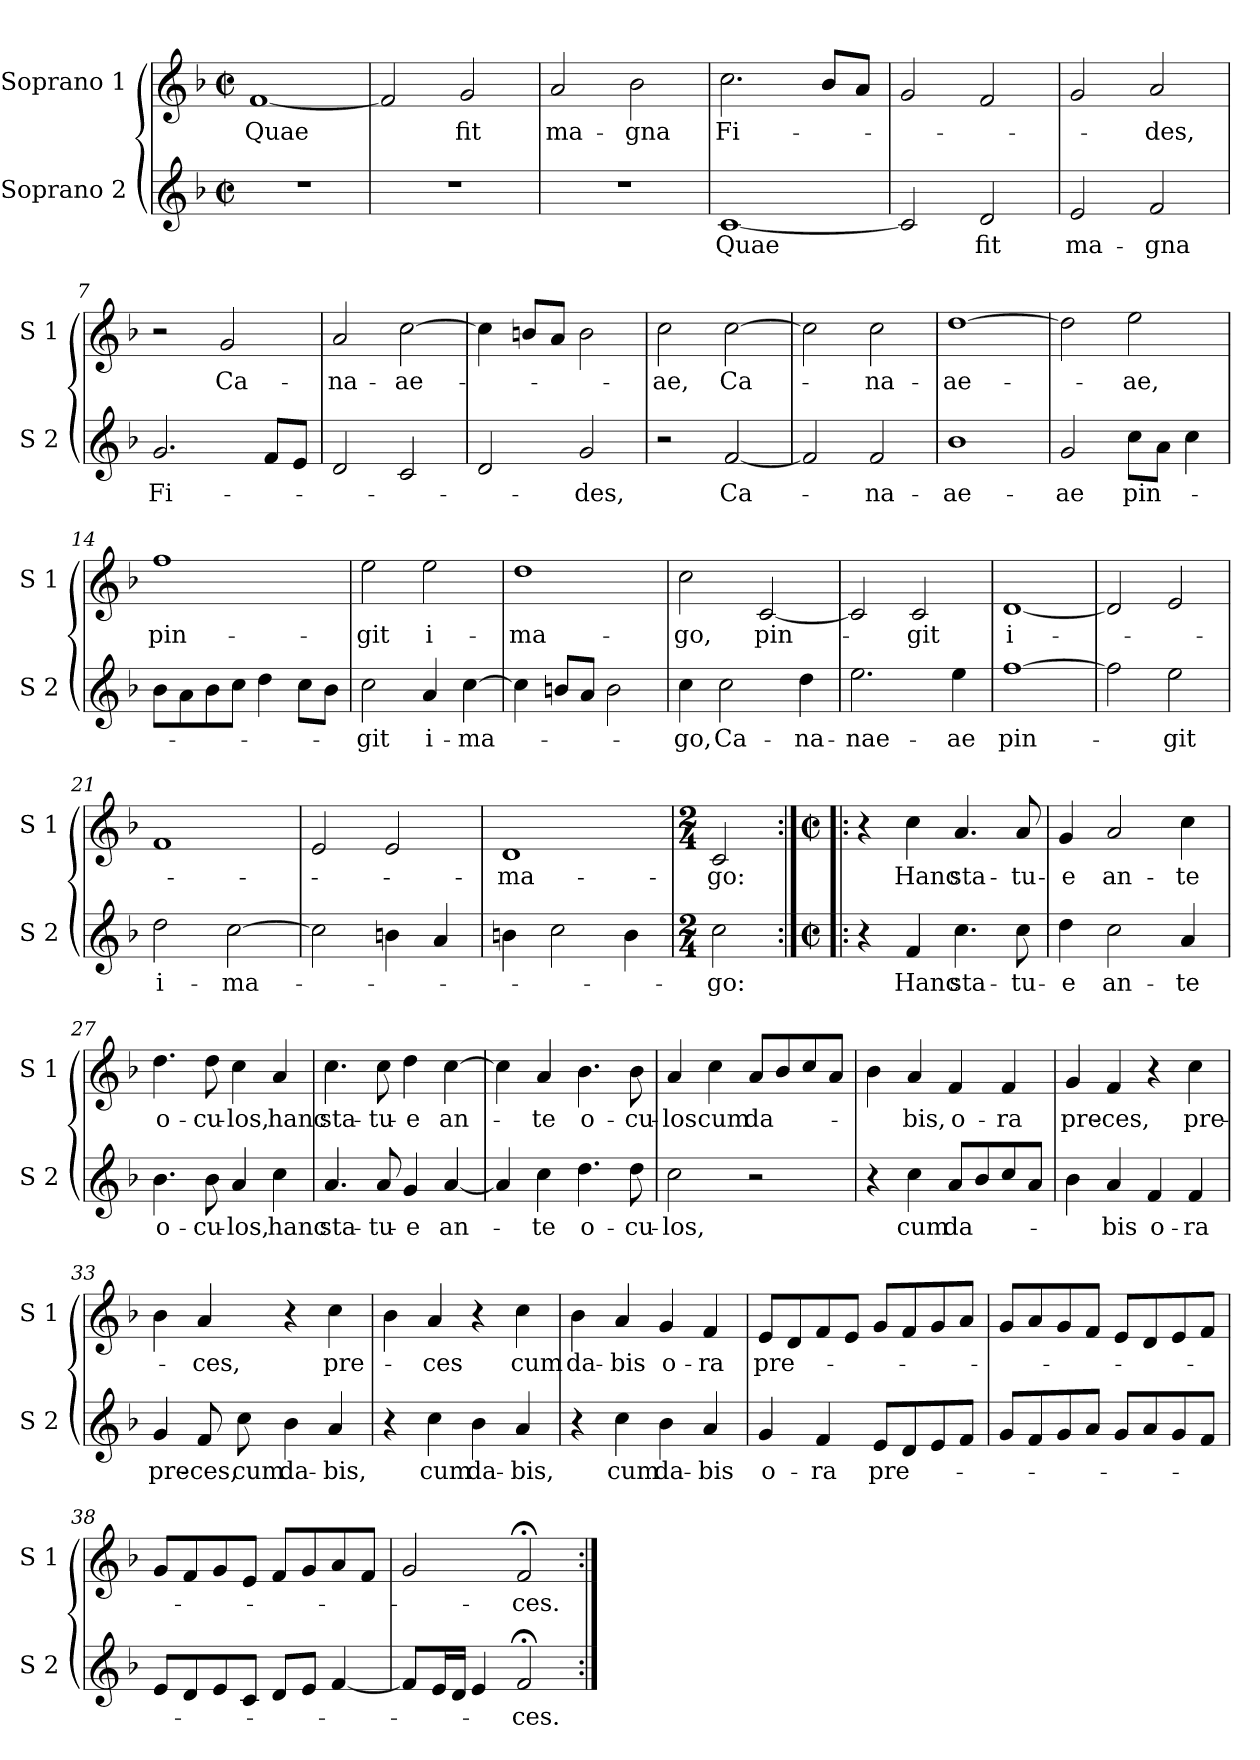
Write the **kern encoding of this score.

**kern	**text	**kern	**text
*part2	*part2	*part1	*part1
*staff2	*staff2	*staff1	*staff1
*I"Soprano 2	*	*I"Soprano 1	*
*I'S 2	*	*I'S 1	*
*clefG2	*	*clefG2	*
*k[b-]	*	*k[b-]	*
*F:	*	*F:	*
*M2/2	*	*M2/2	*
*met(c|)	*	*met(c|)	*
=1	=1	=1	=1
!	!	!	!LO:LY:b
1r	.	[1f	Quae
=2	=2	=2	=2
1r	.	2f/]	.
!	!	!	!LO:LY:b
.	.	2g/	fit
=3	=3	=3	=3
!	!	!	!LO:LY:b
1r	.	2a/	ma-
!	!	!	!LO:LY:b
.	.	2b-\	-gna
=4	=4	=4	=4
!	!LO:LY:b	!	!LO:LY:b
[1c	Quae	2.cc\	Fi-
.	.	8b-/L	.
.	.	8a/J	.
=5	=5	=5	=5
2c/]	.	2g/	.
!	!LO:LY:b	!	!
2d/	fit	2f/	.
!!LO:LB:g=z
=6	=6	=6	=6
!	!LO:LY:b	!	!
2e/	ma-	2g/	.
!	!LO:LY:b	!	!LO:LY:b
2f/	-gna	2a/	-des,
=7	=7	=7	=7
!	!LO:LY:b	!	!
2.g/	Fi-	2r	.
!	!	!	!LO:LY:b
.	.	2g/	Ca-
8f/L	.	.	.
8e/J	.	.	.
=8	=8	=8	=8
!	!	!	!LO:LY:b
2d/	.	2a/	-na-
!	!	!	!LO:LY:b
2c/	.	[2cc\	-ae-
=9	=9	=9	=9
2d/	.	4cc\]	.
.	.	8bn/L	.
.	.	8a/J	.
!	!LO:LY:b	!	!
2g/	-des,	2b\	.
=10	=10	=10	=10
!	!	!	!LO:LY:b
2r	.	2cc\	-ae,
!	!LO:LY:b	!	!LO:LY:b
[2f/	Ca-	[2cc\	Ca-
!!LO:LB:g=z
=11	=11	=11	=11
2f/]	.	2cc\]	.
!	!LO:LY:b	!	!LO:LY:b
2f/	-na-	2cc\	-na-
=12	=12	=12	=12
!	!LO:LY:b	!	!LO:LY:b
1b-	-ae-	[1dd	-ae-
=13	=13	=13	=13
!	!LO:LY:b	!	!
2g/	-ae	2dd\]	.
!	!LO:LY:b	!	!LO:LY:b
8cc\L	pin-	2ee\	-ae,
8a\J	.	.	.
4cc\	.	.	.
=14	=14	=14	=14
!	!	!	!LO:LY:b
8b-\L	.	1ff	pin-
8a\	.	.	.
8b-\	.	.	.
8cc\J	.	.	.
4dd\	.	.	.
8cc\L	.	.	.
8b-\J	.	.	.
=15	=15	=15	=15
!	!LO:LY:b	!	!LO:LY:b
2cc\	-git	2ee\	-git
!	!LO:LY:b	!	!LO:LY:b
4a/	i-	2ee\	i-
!	!LO:LY:b	!	!
[4cc\	-ma-	.	.
!!LO:LB:g=z
=16	=16	=16	=16
!	!	!	!LO:LY:b
4cc\]	.	1dd	-ma-
8bn/L	.	.	.
8a/J	.	.	.
2b\	.	.	.
=17	=17	=17	=17
!	!LO:LY:b	!	!LO:LY:b
4cc\	-go,	2cc\	-go,
!	!LO:LY:b	!	!
2cc\	Ca-	.	.
!	!	!	!LO:LY:b
.	.	[2c/	pin-
!	!LO:LY:b	!	!
4dd\	-na-	.	.
=18	=18	=18	=18
!	!LO:LY:b	!	!
2.ee\	-nae-	2c/]	.
!	!	!	!LO:LY:b
.	.	2c/	-git
!	!LO:LY:b	!	!
4ee\	-ae	.	.
=19	=19	=19	=19
!	!LO:LY:b	!	!LO:LY:b
[1ff	pin-	[1d	i-
=20	=20	=20	=20
2ff\]	.	2d/]	.
!	!LO:LY:b	!	!
2ee\	-git	2e/	.
!!LO:LB:g=z
=21	=21	=21	=21
!	!LO:LY:b	!	!
2dd\	i-	1f	.
!	!LO:LY:b	!	!
[2cc\	-ma-	.	.
=22	=22	=22	=22
2cc\]	.	2e/	.
4bn\	.	2e/	.
4a/	.	.	.
=23	=23	=23	=23
!	!	!	!LO:LY:b
4bn\	.	1d	-ma-
2cc\	.	.	.
4b\	.	.	.
=24	=24	=24	=24
*M2/4	*	*M2/4	*
!	!LO:LY:b	!	!LO:LY:b
2cc\	-go:	2c/	-go:
=25:|!|:	=25:|!|:	=25:|!|:	=25:|!|:
*M2/2	*	*M2/2	*
*met(c|)	*	*met(c|)	*
4r	.	4r	.
!	!LO:LY:b	!	!LO:LY:b
4f/	Hanc	4cc\	Hanc
!	!LO:LY:b	!	!LO:LY:b
4.cc\	sta-	4.a/	sta-
!	!LO:LY:b	!	!LO:LY:b
8cc\	-tu-	8a/	-tu-
!!LO:PB:g=z
=26	=26	=26	=26
!	!LO:LY:b	!	!LO:LY:b
4dd\	-e	4g/	-e
!	!LO:LY:b	!	!LO:LY:b
2cc\	an-	2a/	an-
!	!LO:LY:b	!	!LO:LY:b
4a/	-te	4cc\	-te
=27	=27	=27	=27
!	!LO:LY:b	!	!LO:LY:b
4.b-\	o-	4.dd\	o-
!	!LO:LY:b	!	!LO:LY:b
8b-\	-cu-	8dd\	-cu-
!	!LO:LY:b	!	!LO:LY:b
4a/	-los,	4cc\	-los,
!	!LO:LY:b	!	!LO:LY:b
4cc\	hanc	4a/	hanc
=28	=28	=28	=28
!	!LO:LY:b	!	!LO:LY:b
4.a/	sta-	4.cc\	sta-
!	!LO:LY:b	!	!LO:LY:b
8a/	-tu-	8cc\	-tu-
!	!LO:LY:b	!	!LO:LY:b
4g/	-e	4dd\	-e
!	!LO:LY:b	!	!LO:LY:b
[4a/	an-	[4cc\	an-
=29	=29	=29	=29
4a/]	.	4cc\]	.
!	!LO:LY:b	!	!LO:LY:b
4cc\	-te	4a/	-te
!	!LO:LY:b	!	!LO:LY:b
4.dd\	o-	4.b-\	o-
!	!LO:LY:b	!	!LO:LY:b
8dd\	-cu-	8b-\	-cu-
=30	=30	=30	=30
!	!LO:LY:b	!	!LO:LY:b
2cc\	-los,	4a/	-los
!	!	!	!LO:LY:b
.	.	4cc\	cum
!	!	!	!LO:LY:b
2r	.	8a/L	da-
.	.	8b-/	.
.	.	8cc/	.
.	.	8a/J	.
!!LO:LB:g=z
=31	=31	=31	=31
4r	.	4b-\	.
!	!LO:LY:b	!	!LO:LY:b
4cc\	cum	4a/	-bis,
!	!LO:LY:b	!	!LO:LY:b
8a/L	da-	4f/	o-
8b-/	.	.	.
!	!	!	!LO:LY:b
8cc/	.	4f/	-ra
8a/J	.	.	.
=32	=32	=32	=32
!	!	!	!LO:LY:b
4b-\	.	4g/	pre-
!	!LO:LY:b	!	!LO:LY:b
4a/	-bis	4f/	-ces,
!	!LO:LY:b	!	!
4f/	o-	4r	.
!	!LO:LY:b	!	!LO:LY:b
4f/	-ra	4cc\	pre-
=33	=33	=33	=33
!	!LO:LY:b	!	!
4g/	pre-	4b-\	.
!	!LO:LY:b	!	!LO:LY:b
8f/	-ces,	4a/	-ces,
!	!LO:LY:b	!	!
8cc\	cum	.	.
!	!LO:LY:b	!	!
4b-\	da-	4r	.
!	!LO:LY:b	!	!LO:LY:b
4a/	-bis,	4cc\	pre-
=34	=34	=34	=34
4r	.	4b-\	.
!	!LO:LY:b	!	!LO:LY:b
4cc\	cum	4a/	-ces
!	!LO:LY:b	!	!
4b-\	da-	4r	.
!	!LO:LY:b	!	!LO:LY:b
4a/	-bis,	4cc\	cum
=35	=35	=35	=35
!	!	!	!LO:LY:b
4r	.	4b-\	da-
!	!LO:LY:b	!	!LO:LY:b
4cc\	cum	4a/	-bis
!	!LO:LY:b	!	!LO:LY:b
4b-\	da-	4g/	o-
!	!LO:LY:b	!	!LO:LY:b
4a/	-bis	4f/	-ra
!!LO:LB:g=z
=36	=36	=36	=36
!	!LO:LY:b	!	!LO:LY:b
4g/	o-	8e/L	pre-
.	.	8d/	.
!	!LO:LY:b	!	!
4f/	-ra	8f/	.
.	.	8e/J	.
!	!LO:LY:b	!	!
8e/L	pre-	8g/L	.
8d/	.	8f/	.
8e/	.	8g/	.
8f/J	.	8a/J	.
=37	=37	=37	=37
8g/L	.	8g/L	.
8f/	.	8a/	.
8g/	.	8g/	.
8a/J	.	8f/J	.
8g/L	.	8e/L	.
8a/	.	8d/	.
8g/	.	8e/	.
8f/J	.	8f/J	.
=38	=38	=38	=38
8e/L	.	8g/L	.
8d/	.	8f/	.
8e/	.	8g/	.
8c/J	.	8e/J	.
8d/L	.	8f/L	.
8e/J	.	8g/	.
[4f/	.	8a/	.
.	.	8f/J	.
=39	=39	=39	=39
8f/L]	.	2g/	.
16e/L	.	.	.
16d/JJ	.	.	.
4e/	.	.	.
!	!LO:LY:b	!	!LO:LY:b
2f;</	-ces.	2f;</	-ces.
=:|!	=:|!	=:|!	=:|!
*-	*-	*-	*-
